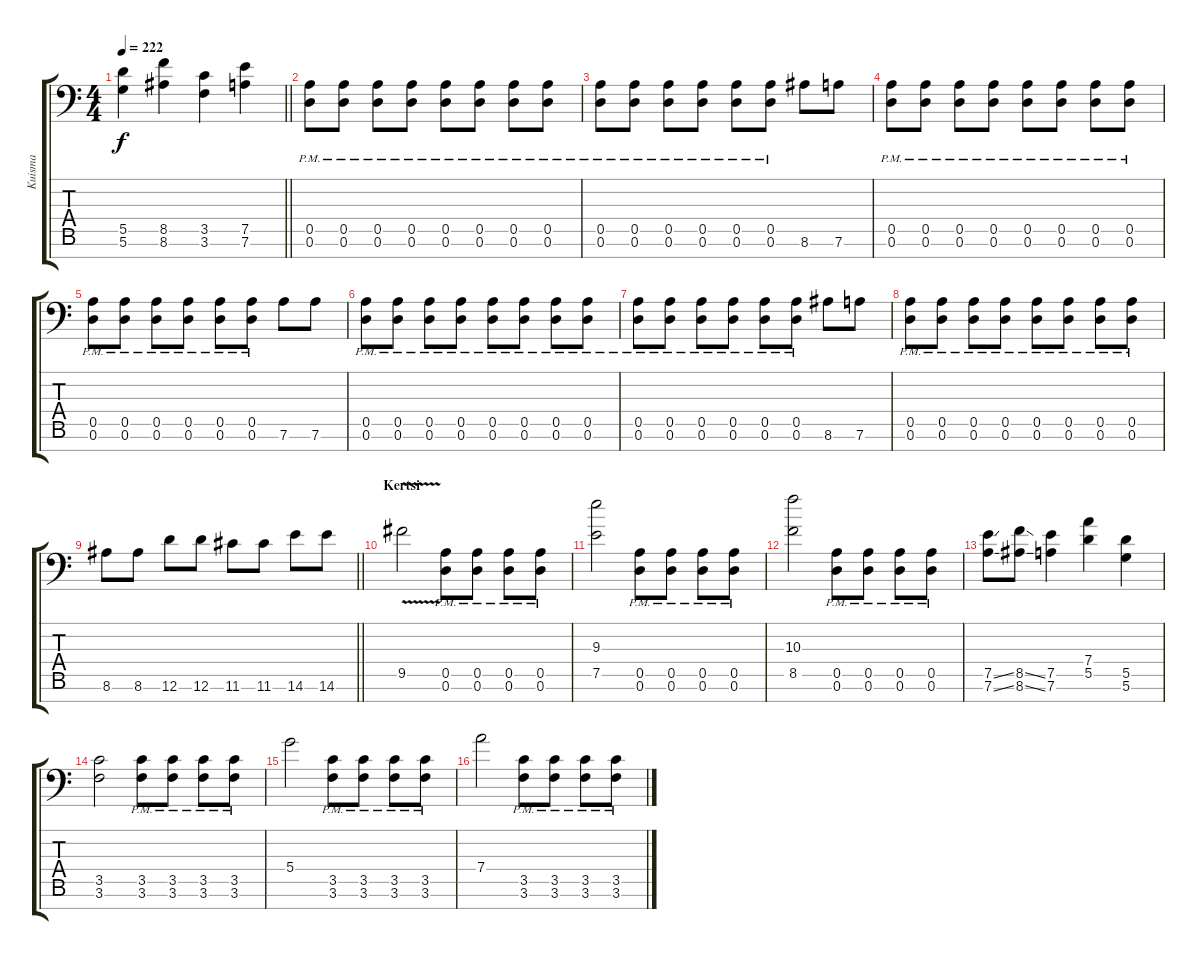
\track ("Kuisma" "Kuisma") {instrument distortionguitar}
\staff {score tabs}
\tuning (E4 B3 G3 D3 A2 D2 A1) {hide}
\ts (4 4)
\tempo 222
\clef f4
\barLineRight lightlight
\ks c
(5.5 5.6).4{dy f} (8.5 8.6).4 (3.5 3.6).4 (7.5 7.6).4 |
(0.5{pm} 0.6{pm}).8 (0.5{pm} 0.6{pm}).8 (0.5{pm} 0.6{pm}).8 (0.5{pm} 0.6{pm}).8 (0.5{pm} 0.6{pm}).8 (0.5{pm} 0.6{pm}).8 (0.5{pm} 0.6{pm}).8 (0.5{pm} 0.6{pm}).8 |
(0.5{pm} 0.6{pm}).8 (0.5{pm} 0.6{pm}).8 (0.5{pm} 0.6{pm}).8 (0.5{pm} 0.6{pm}).8 (0.5{pm} 0.6{pm}).8 (0.5{pm} 0.6{pm}).8 8.6.8 7.6.8 |
(0.5{pm} 0.6{pm}).8 (0.5{pm} 0.6{pm}).8 (0.5{pm} 0.6{pm}).8 (0.5{pm} 0.6{pm}).8 (0.5{pm} 0.6{pm}).8 (0.5{pm} 0.6{pm}).8 (0.5{pm} 0.6{pm}).8 (0.5{pm} 0.6{pm}).8 |
(0.5{pm} 0.6{pm}).8 (0.5{pm} 0.6{pm}).8 (0.5{pm} 0.6{pm}).8 (0.5{pm} 0.6{pm}).8 (0.5{pm} 0.6{pm}).8 (0.5{pm} 0.6{pm}).8 7.6.8 7.6.8 |
(0.5{pm} 0.6{pm}).8 (0.5{pm} 0.6{pm}).8 (0.5{pm} 0.6{pm}).8 (0.5{pm} 0.6{pm}).8 (0.5{pm} 0.6{pm}).8 (0.5{pm} 0.6{pm}).8 (0.5{pm} 0.6{pm}).8 (0.5{pm} 0.6{pm}).8 |
(0.5{pm} 0.6{pm}).8 (0.5{pm} 0.6{pm}).8 (0.5{pm} 0.6{pm}).8 (0.5{pm} 0.6{pm}).8 (0.5{pm} 0.6{pm}).8 (0.5{pm} 0.6{pm}).8 8.6.8 7.6.8 |
(0.5{pm} 0.6{pm}).8 (0.5{pm} 0.6{pm}).8 (0.5{pm} 0.6{pm}).8 (0.5{pm} 0.6{pm}).8 (0.5{pm} 0.6{pm}).8 (0.5{pm} 0.6{pm}).8 (0.5{pm} 0.6{pm}).8 (0.5{pm} 0.6{pm}).8 |
\barLineRight lightlight
8.6.8 8.6.8 12.6.8 12.6.8 11.6.8 11.6.8 14.6.8 14.6.8 |
\section ("" "Kertsi")
9.5{v}.2{instrument guitarharmonics} (0.5{pm} 0.6{pm}).8{instrument distortionguitar} (0.5{pm} 0.6{pm}).8 (0.5{pm} 0.6{pm}).8 (0.5{pm} 0.6{pm}).8 |
(9.3 7.5).2 (0.5{pm} 0.6{pm}).8 (0.5{pm} 0.6{pm}).8 (0.5{pm} 0.6{pm}).8 (0.5{pm} 0.6{pm}).8 |
(10.3 8.5).2 (0.5{pm} 0.6{pm}).8 (0.5{pm} 0.6{pm}).8 (0.5{pm} 0.6{pm}).8 (0.5{pm} 0.6{pm}).8 |
(7.5{ss} 7.6{ss}).8 (8.5{ss} 8.6{ss}).8 (7.5 7.6).4 (7.4 5.5).4 (5.5 5.6).4 |
(3.5 3.6).2 (3.5{pm} 3.6{pm}).8 (3.5{pm} 3.6{pm}).8 (3.5{pm} 3.6{pm}).8 (3.5{pm} 3.6{pm}).8 |
5.4.2 (3.5{pm} 3.6{pm}).8 (3.5{pm} 3.6{pm}).8 (3.5{pm} 3.6{pm}).8 (3.5{pm} 3.6{pm}).8 |
7.4.2 (3.5{pm} 3.6{pm}).8 (3.5{pm} 3.6{pm}).8 (3.5{pm} 3.6{pm}).8 (3.5{pm} 3.6{pm}).8
